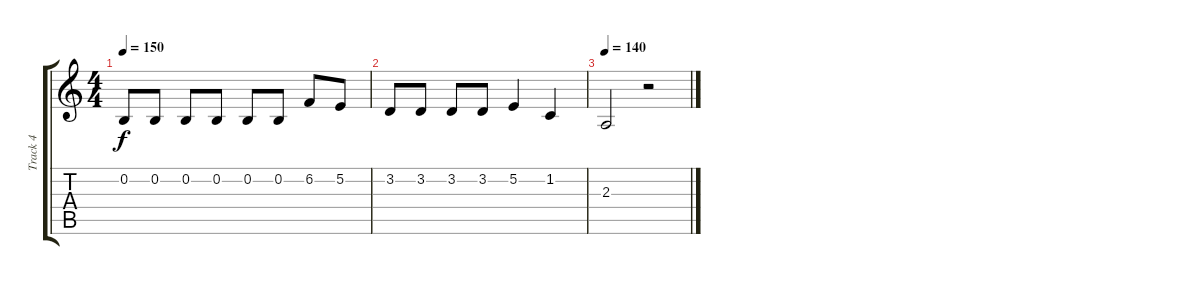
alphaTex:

\track ("Track 4" "Track 4") {instrument lead2sawtooth}
\staff {score tabs}
\tuning (E4 B3 G3 D3 A2 E2) {hide}
\ts (4 4)
\tempo 150
\clef g2
\ks c
0.2.8{dy f} 0.2.8 0.2.8 0.2.8 0.2.8 0.2.8 6.2.8 5.2.8 |
3.2.8 3.2.8 3.2.8 3.2.8 5.2.4 1.2.4 |
\tempo 140
2.3.2 r.2
